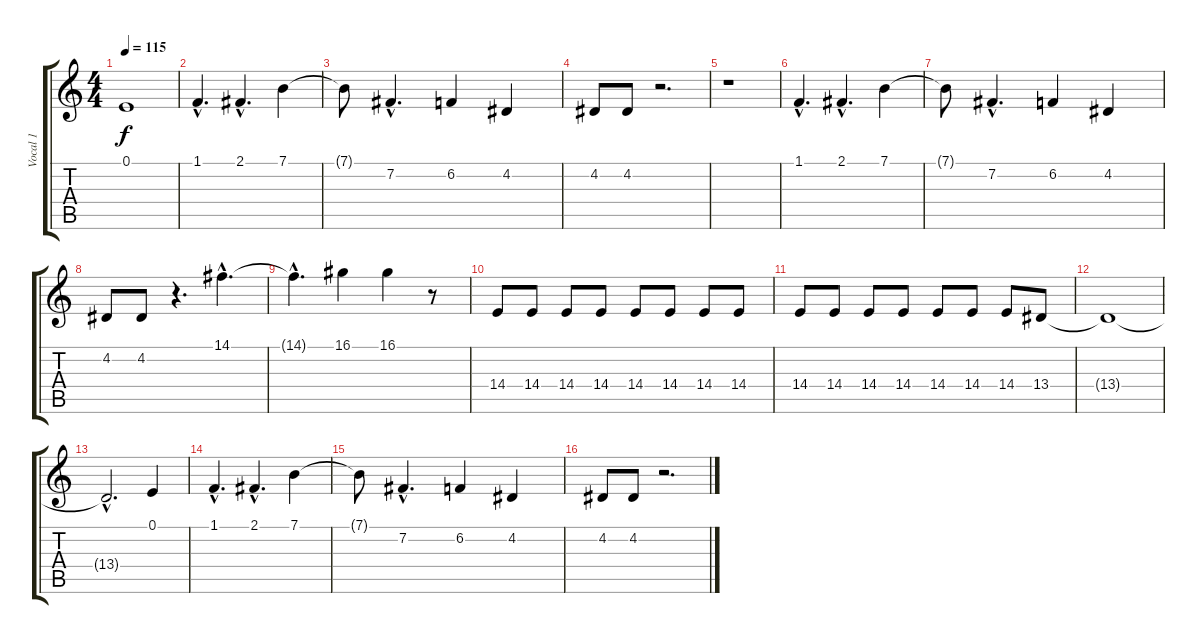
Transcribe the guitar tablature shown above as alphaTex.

\track ("Vocal 1" "Vocal 1") {instrument lead2sawtooth}
\staff {score tabs}
\tuning (E4 B3 G3 D3 A2 E2) {hide}
\ts (4 4)
\tempo 115
\clef g2
\ks c
0.1{t}.1{dy f} |
1.1{hac}.4{d} 2.1{hac}.4{d} 7.1.4 |
7.1{t}.8 7.2{hac}.4{d} 6.2.4 4.2.4 |
4.2.8 4.2.8 r.2{d} |
r.1 |
1.1{hac}.4{d} 2.1{hac}.4{d} 7.1.4 |
7.1{t}.8 7.2{hac}.4{d} 6.2.4 4.2.4 |
4.2.8 4.2.8 r.4{d} 14.1{hac}.4{d} |
14.1{hac t}.4{d} 16.1.4 16.1.4 r.8 |
14.4.8 14.4.8 14.4.8 14.4.8 14.4.8 14.4.8 14.4.8 14.4.8 |
14.4.8 14.4.8 14.4.8 14.4.8 14.4.8 14.4.8 14.4.8 13.4.8 |
13.4{t}.1 |
13.4{hac t}.2{d} 0.1.4 |
1.1{hac}.4{d} 2.1{hac}.4{d} 7.1.4 |
7.1{t}.8 7.2{hac}.4{d} 6.2.4 4.2.4 |
4.2.8 4.2.8 r.2{d}
